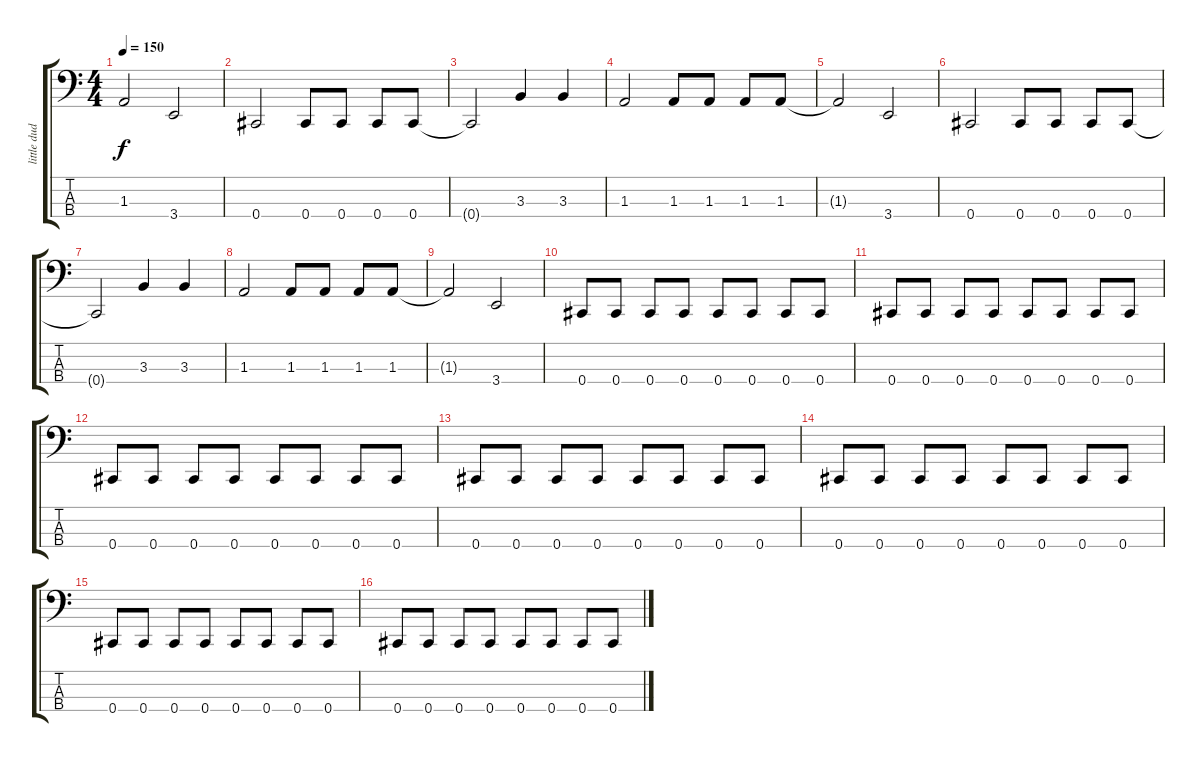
\track ("little dude" "little dud") {instrument electricbassfinger}
\staff {score tabs}
\tuning (Gb2 Db2 Ab1 Db1) {hide}
\ts (4 4)
\tempo 150
\clef f4
\ks c
1.3{t}.2{dy f} 3.4.2 |
0.4.2 0.4.8 0.4.8 0.4.8 0.4.8 |
0.4{t}.2 3.3.4 3.3.4 |
1.3.2 1.3.8 1.3.8 1.3.8 1.3.8 |
1.3{t}.2 3.4.2 |
0.4.2 0.4.8 0.4.8 0.4.8 0.4.8 |
0.4{t}.2 3.3.4 3.3.4 |
1.3.2 1.3.8 1.3.8 1.3.8 1.3.8 |
1.3{t}.2 3.4.2 |
0.4.8 0.4.8 0.4.8 0.4.8 0.4.8 0.4.8 0.4.8 0.4.8 |
0.4.8 0.4.8 0.4.8 0.4.8 0.4.8 0.4.8 0.4.8 0.4.8 |
0.4.8 0.4.8 0.4.8 0.4.8 0.4.8 0.4.8 0.4.8 0.4.8 |
0.4.8 0.4.8 0.4.8 0.4.8 0.4.8 0.4.8 0.4.8 0.4.8 |
0.4.8 0.4.8 0.4.8 0.4.8 0.4.8 0.4.8 0.4.8 0.4.8 |
0.4.8 0.4.8 0.4.8 0.4.8 0.4.8 0.4.8 0.4.8 0.4.8 |
0.4.8 0.4.8 0.4.8 0.4.8 0.4.8 0.4.8 0.4.8 0.4.8
